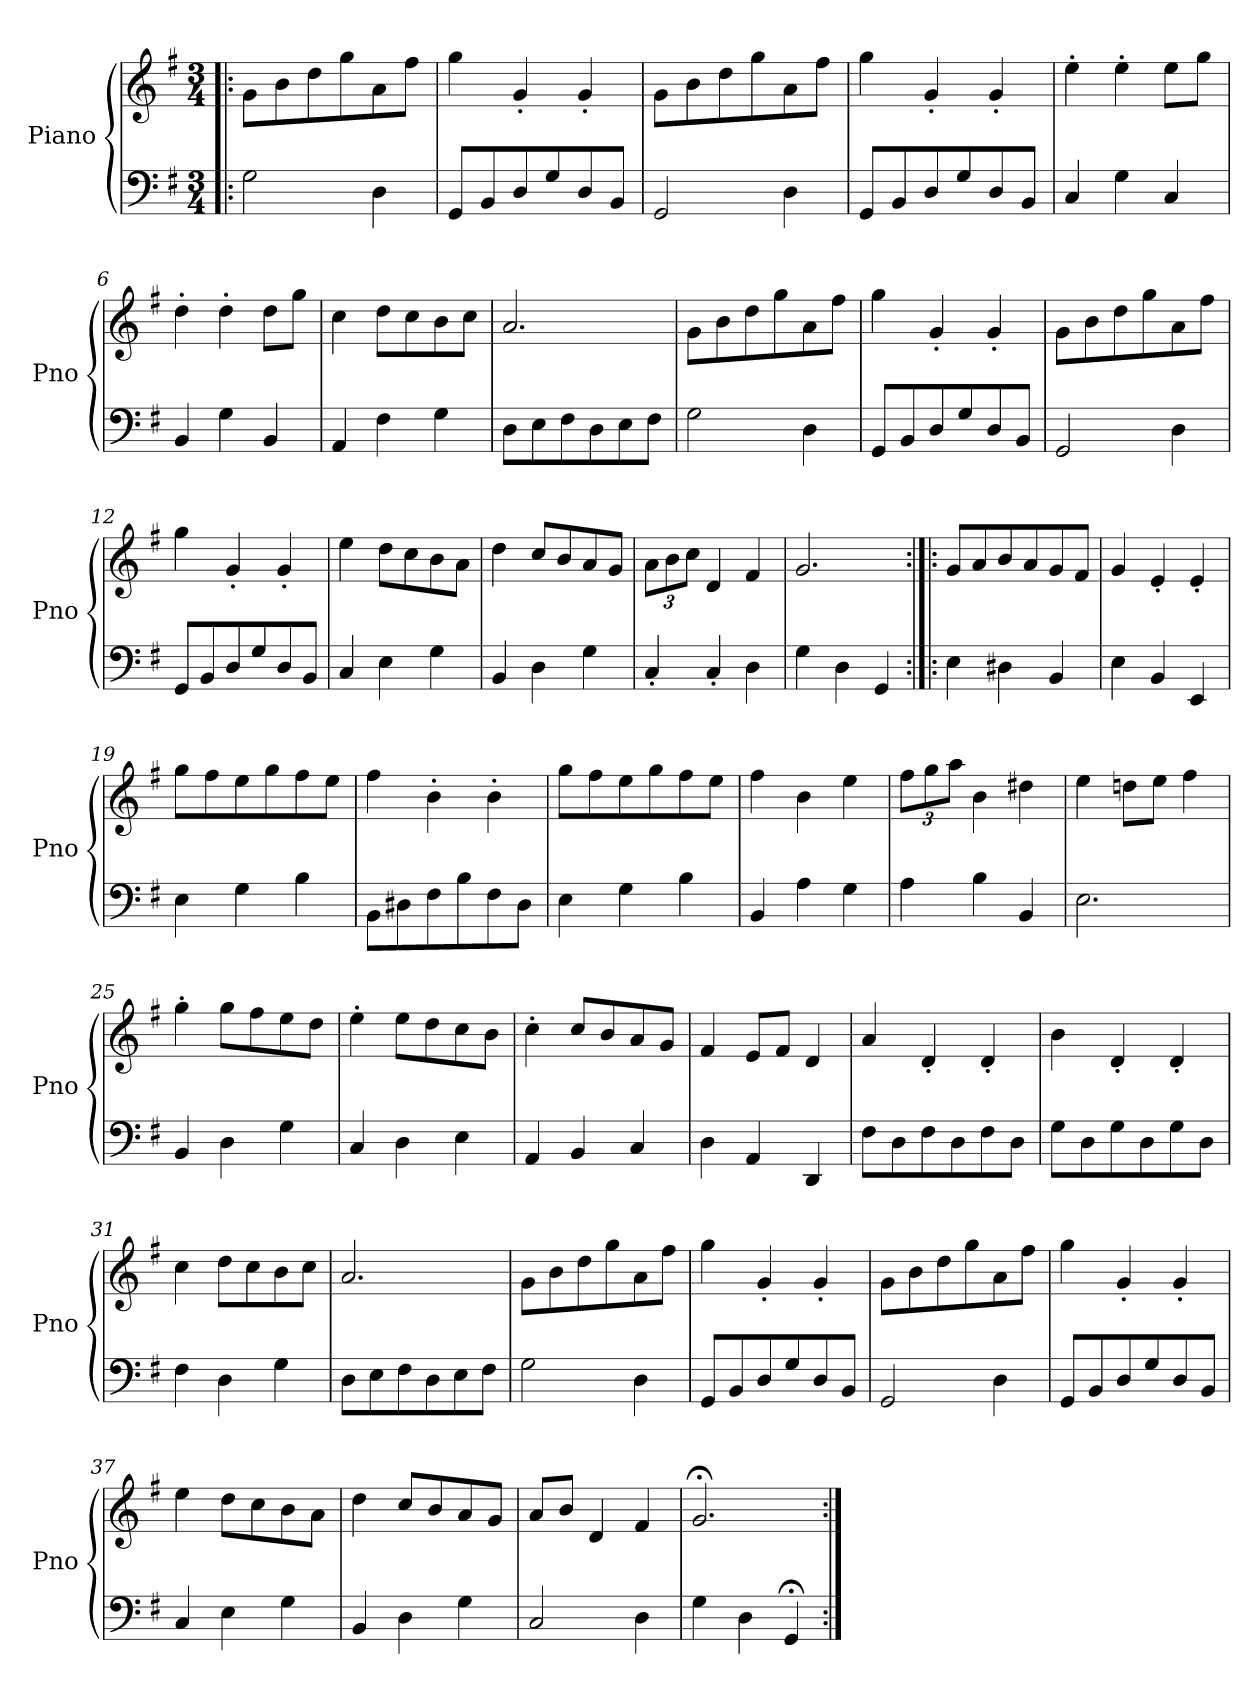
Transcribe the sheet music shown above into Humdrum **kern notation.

**kern	**kern
*part1	*part1
*staff2	*staff1
*I"Piano	*
*I'Pno	*
*clefF4	*clefG2
*k[f#]	*k[f#]
*G:	*G:
*M3/4	*M3/4
=1!|:	=1!|:
2G\	8g\L
.	8b\
.	8dd\
.	8gg\
4D\	8a\
.	8ff#\J
=2	=2
8GG/L	4gg\
8BB/	.
8D/	4g'/
8G/	.
8D/	4g'/
8BB/J	.
=3	=3
2GG/	8g\L
.	8b\
.	8dd\
.	8gg\
4D\	8a\
.	8ff#\J
=4	=4
8GG/L	4gg\
8BB/	.
8D/	4g'/
8G/	.
8D/	4g'/
8BB/J	.
=5	=5
4C/	4ee'\
4G\	4ee'\
4C/	8ee\L
.	8gg\J
=6	=6
4BB/	4dd'\
4G\	4dd'\
4BB/	8dd\L
.	8gg\J
!!LO:LB:g=z
=7	=7
4AA/	4cc\
4F#\	8dd\L
.	8cc\
4G\	8b\
.	8cc\J
=8	=8
8D\L	2.a/
8E\	.
8F#\	.
8D\	.
8E\	.
8F#\J	.
=9	=9
2G\	8g\L
.	8b\
.	8dd\
.	8gg\
4D\	8a\
.	8ff#\J
=10	=10
8GG/L	4gg\
8BB/	.
8D/	4g'/
8G/	.
8D/	4g'/
8BB/J	.
=11	=11
2GG/	8g\L
.	8b\
.	8dd\
.	8gg\
4D\	8a\
.	8ff#\J
=12	=12
8GG/L	4gg\
8BB/	.
8D/	4g'/
8G/	.
8D/	4g'/
8BB/J	.
=13	=13
4C/	4ee\
4E\	8dd\L
.	8cc\
4G\	8b\
.	8a\J
!!LO:LB:g=z
=14	=14
4BB/	4dd\
4D\	8cc/L
.	8b/
4G\	8a/
.	8g/J
=15	=15
*	*Xbrackettup
4C'/	12a\L
.	12b\
.	12cc\J
4C'/	4d/
4D\	4f#/
=16	=16
4G\	2.g/
4D\	.
4GG/	.
=17:|!|:	=17:|!|:
4E\	8g/L
.	8a/
4D#X\	8b/
.	8a/
4BB/	8g/
.	8f#/J
=18	=18
4E\	4g/
4BB/	4e'/
4EE/	4e'/
=19	=19
4E\	8gg\L
.	8ff#\
4G\	8ee\
.	8gg\
4B\	8ff#\
.	8ee\J
=20	=20
8BB\L	4ff#\
8D#X\	.
8F#\	4b'\
8B\	.
8F#\	4b'\
8D#\J	.
!!LO:LB:g=z
=21	=21
4E\	8gg\L
.	8ff#\
4G\	8ee\
.	8gg\
4B\	8ff#\
.	8ee\J
=22	=22
4BB/	4ff#\
4A\	4b\
4G\	4ee\
=23	=23
4A\	12ff#\L
.	12gg\
.	12aa\J
4B\	4b\
4BB/	4dd#X\
=24	=24
2.E\	4ee\
.	8ddn\L
.	8ee\J
.	4ff#\
=25	=25
4BB/	4gg'\
4D\	8gg\L
.	8ff#\
4G\	8ee\
.	8dd\J
=26	=26
4C/	4ee'\
4D\	8ee\L
.	8dd\
4E\	8cc\
.	8b\J
=27	=27
4AA/	4cc'\
4BB/	8cc/L
.	8b/
4C/	8a/
.	8g/J
=28	=28
4D\	4f#/
4AA/	8e/L
.	8f#/J
4DD/	4d/
!!LO:LB:g=z
=29	=29
8F#\L	4a/
8D\	.
8F#\	4d'/
8D\	.
8F#\	4d'/
8D\J	.
=30	=30
8G\L	4b\
8D\	.
8G\	4d'/
8D\	.
8G\	4d'/
8D\J	.
=31	=31
4F#\	4cc\
4D\	8dd\L
.	8cc\
4G\	8b\
.	8cc\J
=32	=32
8D\L	2.a/
8E\	.
8F#\	.
8D\	.
8E\	.
8F#\J	.
!!LO:PB:g=z
=33	=33
2G\	8g\L
.	8b\
.	8dd\
.	8gg\
4D\	8a\
.	8ff#\J
=34	=34
8GG/L	4gg\
8BB/	.
8D/	4g'/
8G/	.
8D/	4g'/
8BB/J	.
=35	=35
2GG/	8g\L
.	8b\
.	8dd\
.	8gg\
4D\	8a\
.	8ff#\J
=36	=36
8GG/L	4gg\
8BB/	.
8D/	4g'/
8G/	.
8D/	4g'/
8BB/J	.
!!LO:LB:g=z
=37	=37
4C/	4ee\
4E\	8dd\L
.	8cc\
4G\	8b\
.	8a\J
=38	=38
4BB/	4dd\
4D\	8cc/L
.	8b/
4G\	8a/
.	8g/J
=39	=39
2C/	8a/L
.	8b/J
.	4d/
4D\	4f#/
=40	=40
4G\	2.g;</
4D\	.
4GG;/	.
=:|!	=:|!
*-	*-
